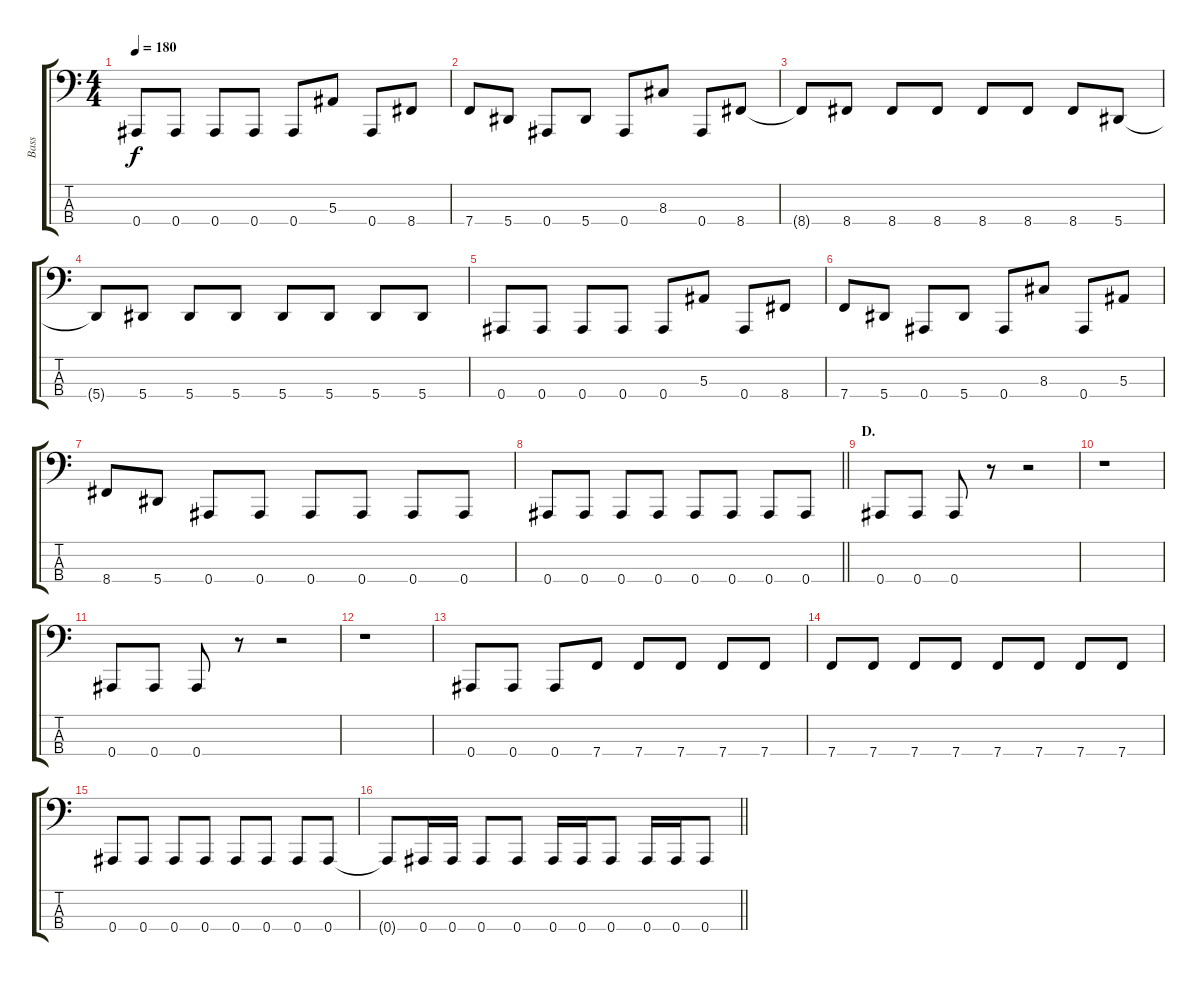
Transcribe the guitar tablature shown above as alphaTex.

\track ("Bass" "Bass") {instrument electricbasspick}
\staff {score tabs}
\tuning (Eb2 Bb1 F1 Bb0) {hide}
\ts (4 4)
\tempo 180
\clef f4
\ks c
0.4.8{dy f} 0.4.8 0.4.8 0.4.8 0.4.8 5.3.8 0.4.8 8.4.8 |
7.4.8 5.4.8 0.4.8 5.4.8 0.4.8 8.3.8 0.4.8 8.4.8 |
8.4{t}.8 8.4.8 8.4.8 8.4.8 8.4.8 8.4.8 8.4.8 5.4.8 |
5.4{t}.8 5.4.8 5.4.8 5.4.8 5.4.8 5.4.8 5.4.8 5.4.8 |
0.4.8 0.4.8 0.4.8 0.4.8 0.4.8 5.3.8 0.4.8 8.4.8 |
7.4.8 5.4.8 0.4.8 5.4.8 0.4.8 8.3.8 0.4.8 5.3.8 |
8.4.8 5.4.8 0.4.8 0.4.8 0.4.8 0.4.8 0.4.8 0.4.8 |
\barLineRight lightlight
0.4.8 0.4.8 0.4.8 0.4.8 0.4.8 0.4.8 0.4.8 0.4.8 |
\section ("" "D.")
0.4.8 0.4.8 0.4.8 r.8 r.2 |
r.1 |
0.4.8 0.4.8 0.4.8 r.8 r.2 |
r.1 |
0.4.8 0.4.8 0.4.8 7.4.8 7.4.8 7.4.8 7.4.8 7.4.8 |
7.4.8 7.4.8 7.4.8 7.4.8 7.4.8 7.4.8 7.4.8 7.4.8 |
0.4.8 0.4.8 0.4.8 0.4.8 0.4.8 0.4.8 0.4.8 0.4.8 |
\barLineRight lightlight
0.4{t}.8 0.4.16 0.4.16 0.4.8 0.4.8 0.4.16 0.4.16 0.4.8 0.4.16 0.4.16 0.4.8
